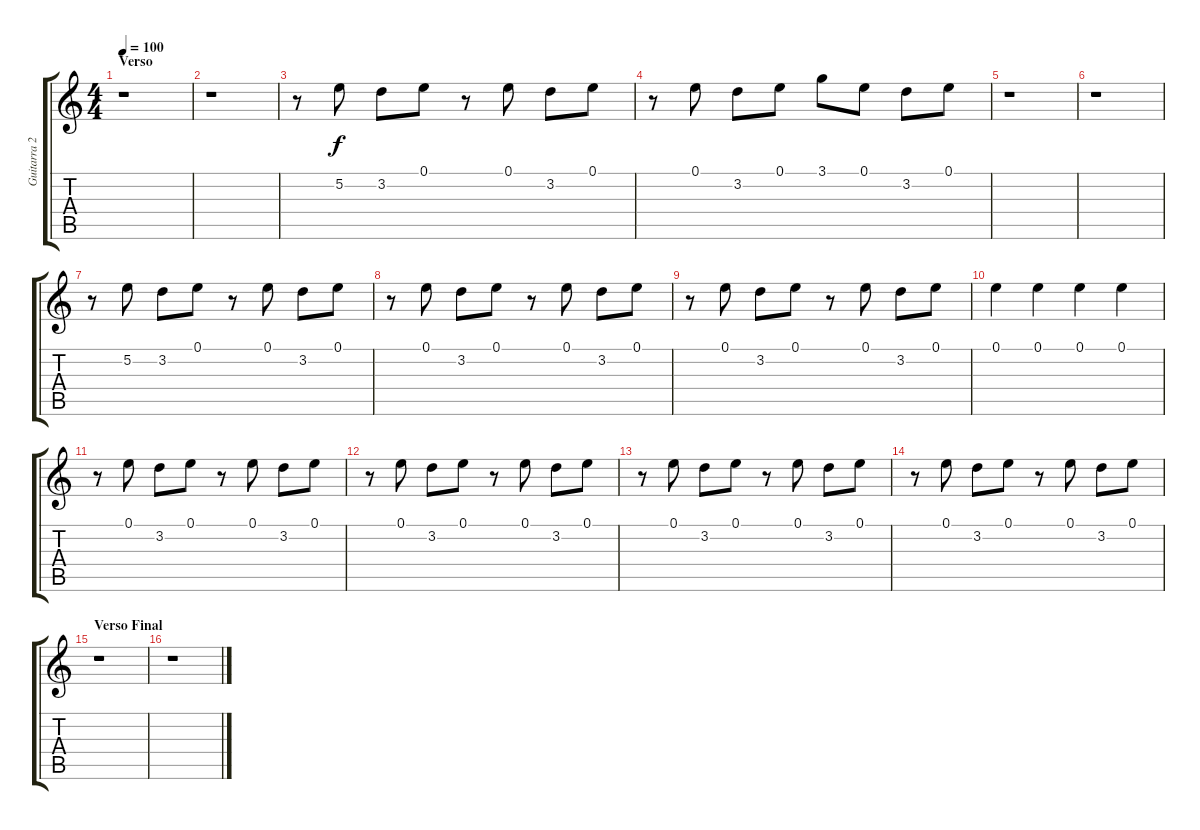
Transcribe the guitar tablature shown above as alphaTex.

\track ("Guitarra 2" "Guitarra 2") {instrument electricguitarjazz}
\staff {score tabs}
\tuning (E4 B3 G3 D3 A2 E2) {hide}
\ts (4 4)
\section ("" "Verso")
\tempo 100
\clef g2
\ks c
r.1{dy f} |
r.1 |
r.8 5.2.8 3.2.8 0.1.8 r.8 0.1.8 3.2.8 0.1.8 |
r.8 0.1.8 3.2.8 0.1.8 3.1.8 0.1.8 3.2.8 0.1.8 |
r.1 |
r.1 |
r.8 5.2.8 3.2.8 0.1.8 r.8 0.1.8 3.2.8 0.1.8 |
r.8 0.1.8 3.2.8 0.1.8 r.8 0.1.8 3.2.8 0.1.8 |
r.8 0.1.8 3.2.8 0.1.8 r.8 0.1.8 3.2.8 0.1.8 |
0.1.4 0.1.4 0.1.4 0.1.4 |
r.8 0.1.8 3.2.8 0.1.8 r.8 0.1.8 3.2.8 0.1.8 |
r.8 0.1.8 3.2.8 0.1.8 r.8 0.1.8 3.2.8 0.1.8 |
r.8 0.1.8 3.2.8 0.1.8 r.8 0.1.8 3.2.8 0.1.8 |
r.8 0.1.8 3.2.8 0.1.8 r.8 0.1.8 3.2.8 0.1.8 |
\section ("" "Verso Final")
r.1 |
r.1
